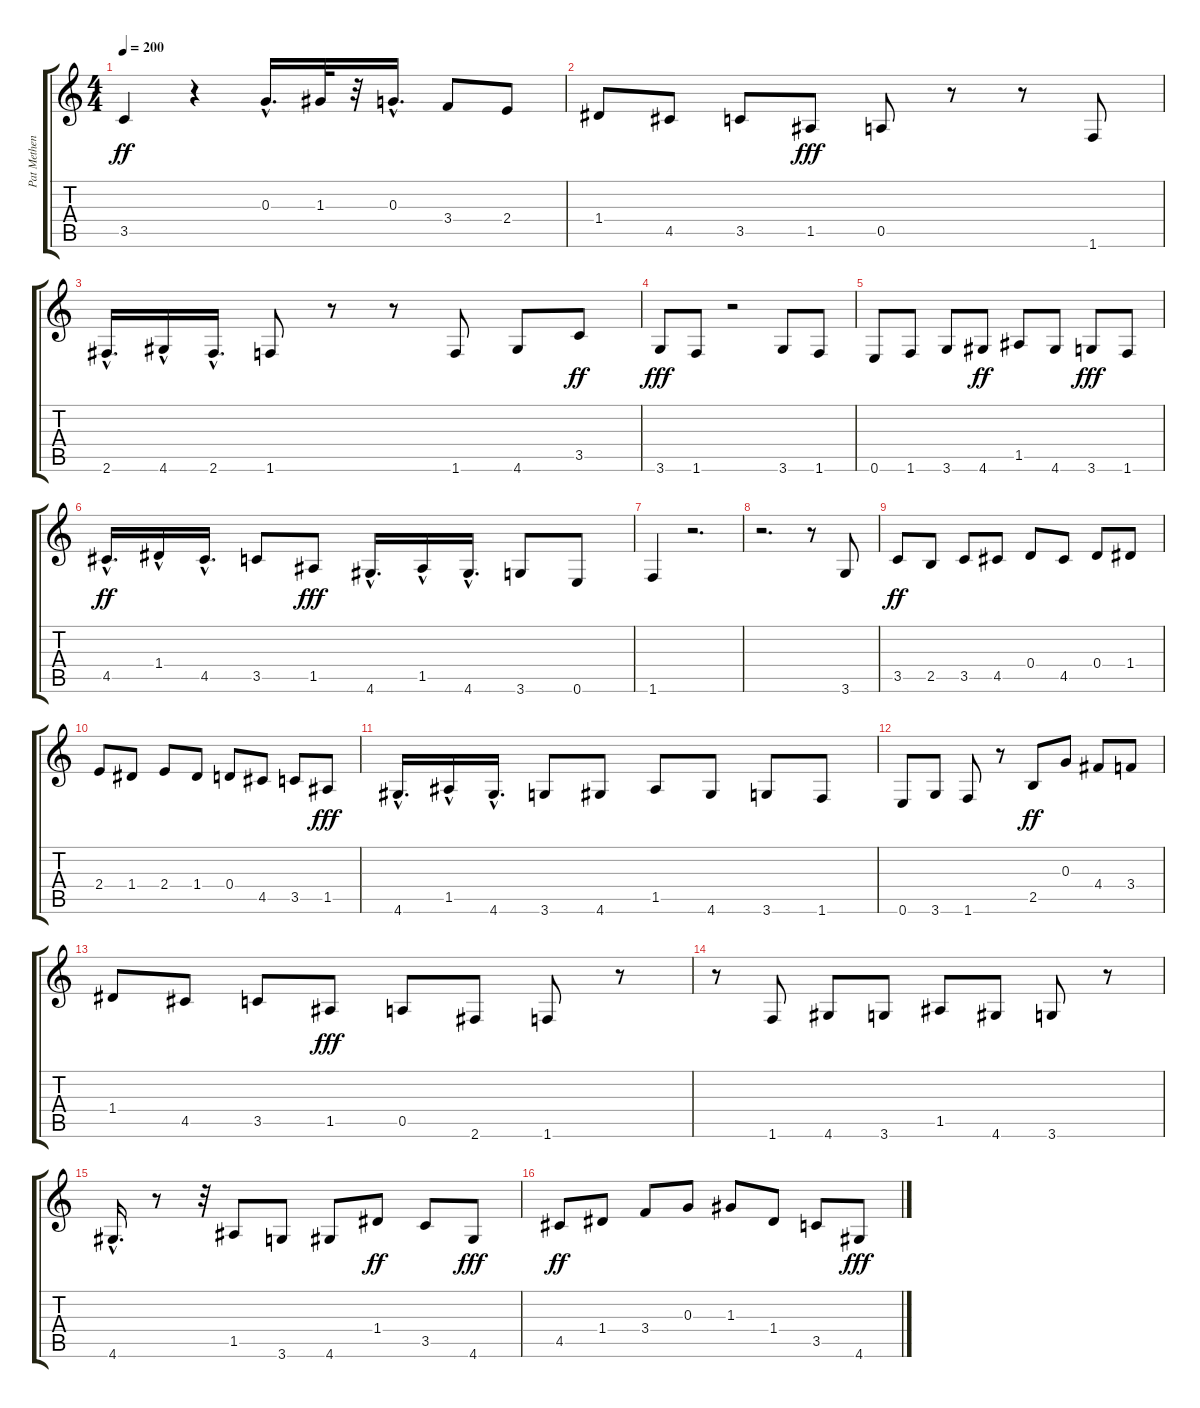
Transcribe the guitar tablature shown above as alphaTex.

\track ("Pat Metheny" "Pat Methen") {instrument electricguitarjazz}
\staff {score tabs}
\tuning (E4 B3 G3 D3 A2 E2) {hide}
\ts (4 4)
\tempo 200
\clef g2
\ks c
3.5.4{dy ff} r.4 0.3{hac}.16{d} 1.3.32 r.32 0.3{hac}.16{d} 3.4.8 2.4.8 |
1.4.8 4.5.8 3.5.8 1.5.8{dy fff} 0.5.8 r.8 r.8 1.6.8 |
2.6{hac}.16{d} 4.6{hac}.16 2.6{hac}.16{d} 1.6.8 r.8 r.8 1.6.8 4.6.8 3.5.8{dy ff} |
3.6.8{dy fff} 1.6.8 r.2 3.6.8 1.6.8 |
0.6.8 1.6.8 3.6.8 4.6.8{dy ff} 1.5.8 4.6.8 3.6.8{dy fff} 1.6.8 |
4.5{hac}.16{d dy ff} 1.4{hac}.16 4.5{hac}.16{d} 3.5.8 1.5.8{dy fff} 4.6{hac}.16{d} 1.5{hac}.16 4.6{hac}.16{d} 3.6.8 0.6.8 |
1.6.4 r.2{d} |
r.2{d} r.8 3.6.8 |
3.5.8{dy ff} 2.5.8 3.5.8 4.5.8 0.4.8 4.5.8 0.4.8 1.4.8 |
2.4.8 1.4.8 2.4.8 1.4.8 0.4.8 4.5.8 3.5.8 1.5.8{dy fff} |
4.6{hac}.16{d} 1.5{hac}.16 4.6{hac}.16{d} 3.6.8 4.6.8 1.5.8 4.6.8 3.6.8 1.6.8 |
0.6.8 3.6.8 1.6.8 r.8 2.5.8{dy ff} 0.3.8 4.4.8 3.4.8 |
1.4.8 4.5.8 3.5.8 1.5.8{dy fff} 0.5.8 2.6.8 1.6.8 r.8 |
r.8 1.6.8 4.6.8 3.6.8 1.5.8 4.6.8 3.6.8 r.8 |
4.6{hac}.16{d} r.8 r.32 1.5.8 3.6.8 4.6.8 1.4.8{dy ff} 3.5.8 4.6.8{dy fff} |
4.5.8{dy ff} 1.4.8 3.4.8 0.3.8 1.3.8 1.4.8 3.5.8 4.6.8{dy fff}
